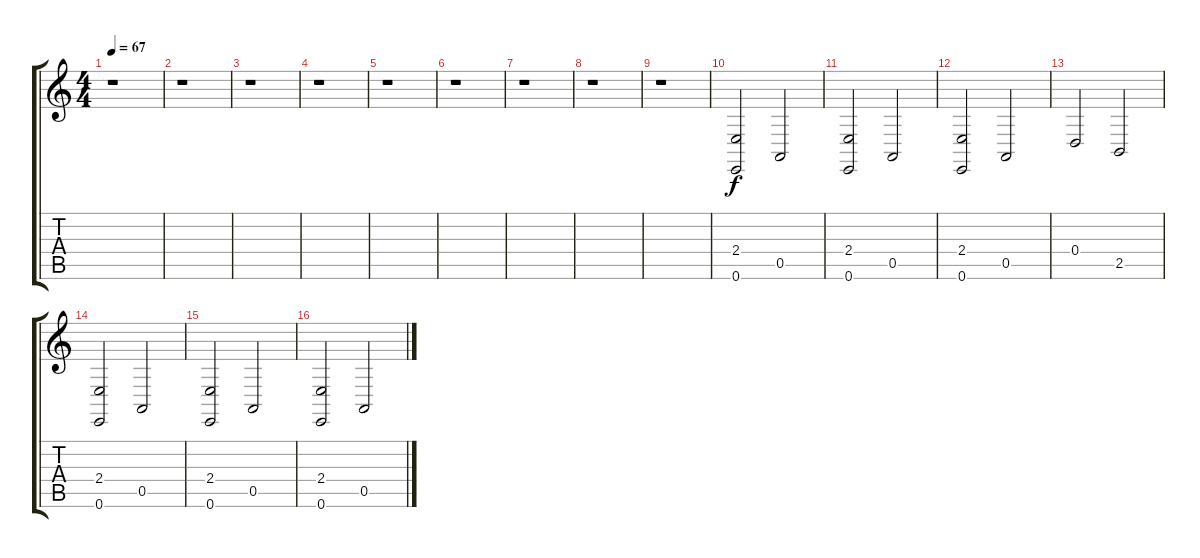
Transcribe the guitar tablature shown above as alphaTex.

\track "" {instrument tremolostrings}
\staff {score tabs}
\tuning (E4 B3 G3 D3 A2 E2) {hide}
\ts (4 4)
\tempo 67
\clef g2
\ks c
r.1{dy f instrument tremolostrings} |
r.1 |
r.1 |
r.1 |
r.1 |
r.1 |
r.1 |
r.1 |
r.1 |
(2.4 0.6).2 0.5.2 |
(2.4 0.6).2 0.5.2 |
(2.4 0.6).2 0.5.2 |
0.4.2 2.5.2 |
(2.4 0.6).2 0.5.2 |
(2.4 0.6).2 0.5.2 |
(2.4 0.6).2 0.5.2
